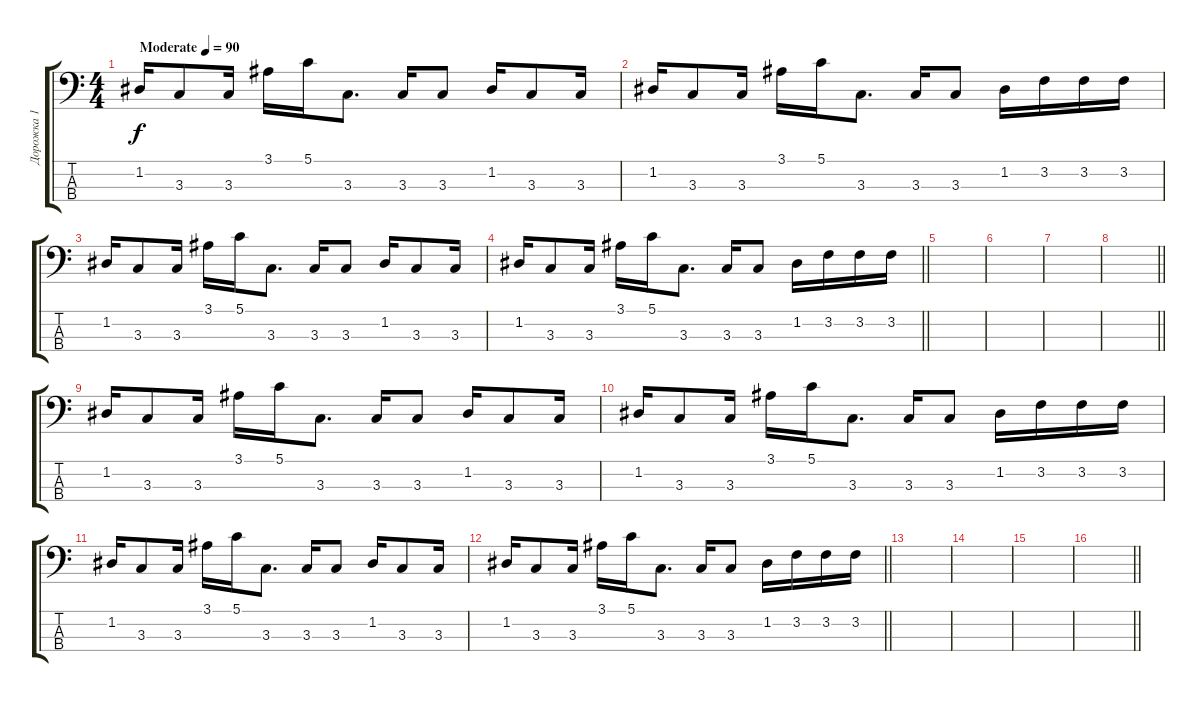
\track ("Дорожка 1" "Дорожка 1") {instrument electricbasspick}
\staff {score tabs}
\tuning (G2 D2 A1 D1) {hide}
\ts (4 4)
\tempo (90 "Moderate")
\clef f4
\ks c
1.2.16{dy f instrument electricbasspick} 3.3.8 3.3.16 3.1.16 5.1.16 3.3.8{d} 3.3.16 3.3.8 1.2.16 3.3.8 3.3.16 |
1.2.16 3.3.8 3.3.16 3.1.16 5.1.16 3.3.8{d} 3.3.16 3.3.8 1.2.16 3.2.16 3.2.16 3.2.16 |
1.2.16 3.3.8 3.3.16 3.1.16 5.1.16 3.3.8{d} 3.3.16 3.3.8 1.2.16 3.3.8 3.3.16 |
\barLineRight lightlight
1.2.16 3.3.8 3.3.16 3.1.16 5.1.16 3.3.8{d} 3.3.16 3.3.8 1.2.16 3.2.16 3.2.16 3.2.16 |
|
|
|
\barLineRight lightlight
|
1.2.16 3.3.8 3.3.16 3.1.16 5.1.16 3.3.8{d} 3.3.16 3.3.8 1.2.16 3.3.8 3.3.16 |
1.2.16 3.3.8 3.3.16 3.1.16 5.1.16 3.3.8{d} 3.3.16 3.3.8 1.2.16 3.2.16 3.2.16 3.2.16 |
1.2.16 3.3.8 3.3.16 3.1.16 5.1.16 3.3.8{d} 3.3.16 3.3.8 1.2.16 3.3.8 3.3.16 |
\barLineRight lightlight
1.2.16 3.3.8 3.3.16 3.1.16 5.1.16 3.3.8{d} 3.3.16 3.3.8 1.2.16 3.2.16 3.2.16 3.2.16 |
|
|
|
\barLineRight lightlight
